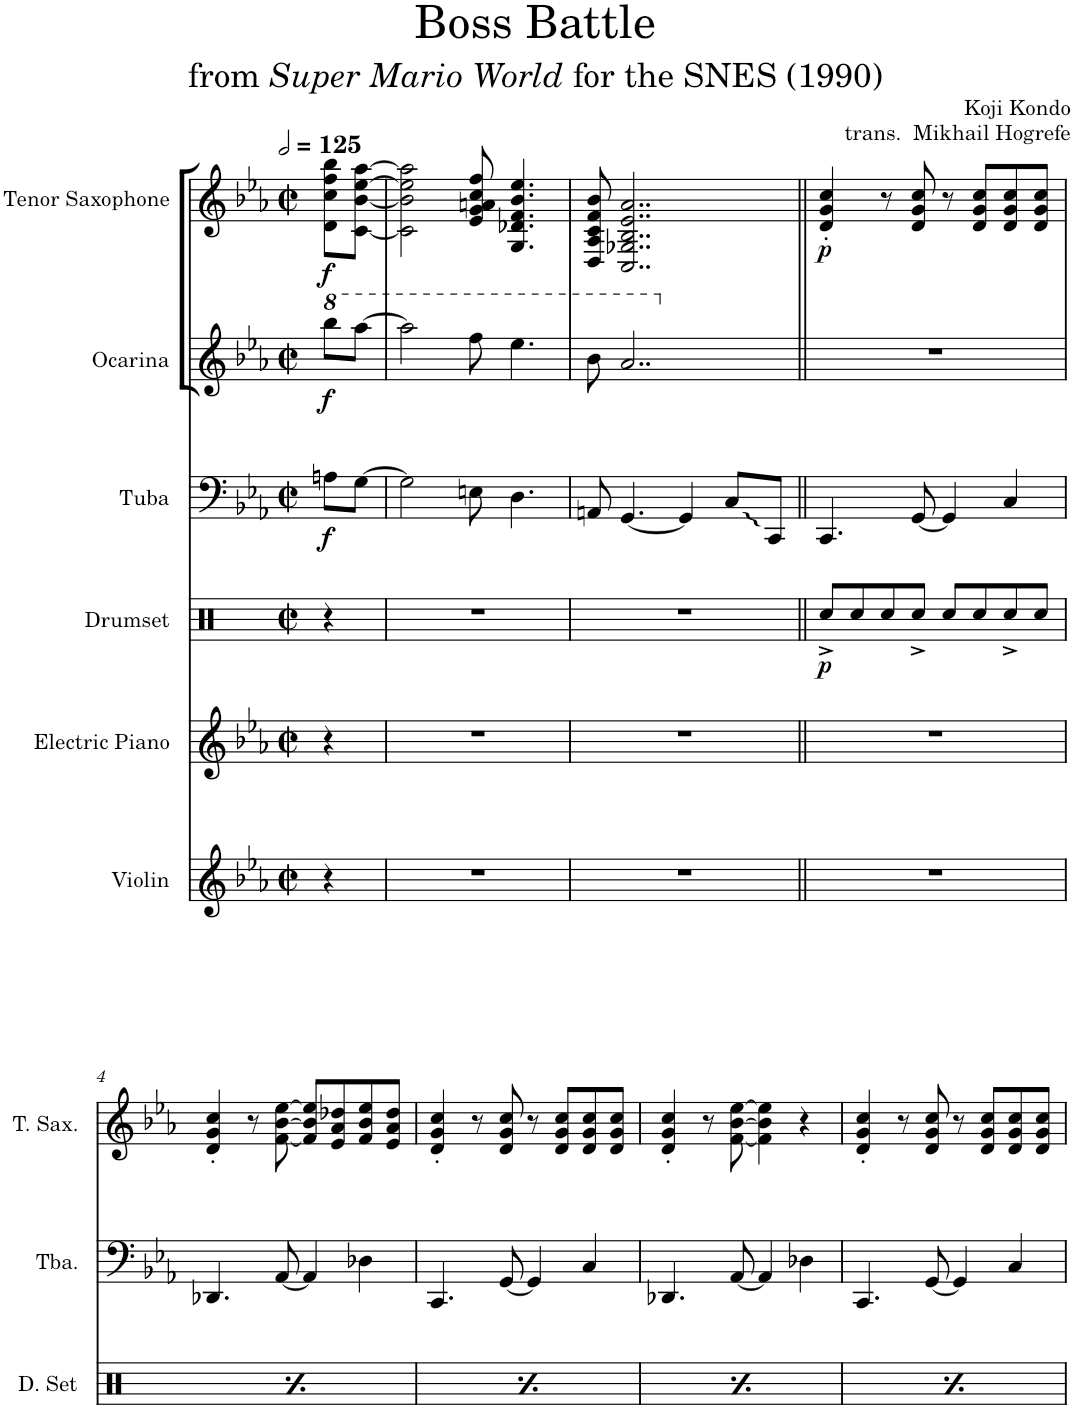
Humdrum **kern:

**kern	**kern	**kern	**dynam	**kern	**dynam	**kern	**dynam	**kern	**dynam
*part6	*part5	*part4	*part4	*part3	*part3	*part2	*part2	*part1	*part1
*staff6	*staff5	*staff4	*staff4	*staff3	*staff3	*staff2	*staff2	*staff1	*staff1
*I"Violin	*I"Electric Piano	*I"Drumset	*	*I"Tuba	*	*I"Ocarina	*	*I"Tenor Saxophone	*
*I'Vln.	*I'El. Pno.	*I'D. Set	*	*I'Tba.	*	*I'Oc.	*	*I'T. Sax.	*
*clefG2	*clefG2	*clefX	*	*clefF4	*	*clefG2	*	*clefG2	*
*	*	*	*	*	*	*	*	*Trd8c14	*
*k[b-e-a-]	*k[b-e-a-]	*k[]	*	*k[b-e-a-]	*	*k[b-e-a-]	*	*k[b-e-a-]	*
*M2/2	*M2/2	*M2/2	*	*M2/2	*	*M2/2	*	*M2/2	*
*met(c|)	*met(c|)	*met(c|)	*	*met(c|)	*	*met(c|)	*	*met(c|)	*
*MM250	*MM250	*MM250	*	*MM250	*	*MM250	*	*MM250	*
*	*	*	*	*	*	*8va	*	*	*
=	=	=	=	=	=	=	=	=	=
!	!	!	!	!	!LO:DY:b	!	!LO:DY:b	!	!LO:DY:b
4r	4r	4r	.	8An\L	f	8bbb-\L	f	8d\ 8cc\ 8ff\ 8bb-\L	f
.	.	.	.	[8G\J	.	[8aaa-\J	.	[8c\ [8b-\ [8ee-\ [8aa-\J	.
=1	=1	=1	=1	=1	=1	=1	=1	=1	=1
1r	1r	1r	.	2G\]	.	2aaa-\]	.	2c\] 2b-\] 2ee-\] 2aa-\]	.
.	.	.	.	8En\	.	8fff\	.	8e-/ 8g/ 8an/ 8cc/ 8ff/	.
.	.	.	.	4.D\	.	4.eee-\	.	4.G/ 4.d-X/ 4.f/ 4.b-/ 4.ee-/	.
=2	=2	=2	=2	=2	=2	=2	=2	=2	=2
1r	1r	1r	.	8AAn/	.	8bb-\	.	8D/ 8A-/ 8c/ 8f/ 8b-/	.
.	.	.	.	[4.GG/	.	2..aa-/	.	2..C/ 2..G-X/ 2..B-/ 2..e-/ 2..a-/	.
.	.	.	.	4GG/]	.	.	.	.	.
.	.	.	.	8C/L	.	.	.	.	.
.	.	.	.	8CC/J	.	.	.	.	.
=3||	=3||	=3||	=3||	=3||	=3||	=3||	=3||	=3||	=3||
*	*	*	*	*	*	*X8va	*	*	*
!	!	!	!LO:DY:b	!	!	!	!	!	!LO:DY:b
1r	1r	8Rcc^/L	p	4.CC/	.	1r	.	4d/' 4g/' 4cc/'	p
.	.	8Rcc/	.	.	.	.	.	.	.
.	.	8Rcc/	.	.	.	.	.	8r	.
.	.	8Rcc^/J	.	[8GG/	.	.	.	8d/ 8g/ 8cc/	.
.	.	8Rcc/L	.	4GG/]	.	.	.	8r	.
.	.	8Rcc/	.	.	.	.	.	8d/ 8g/ 8cc/L	.
.	.	8Rcc^/	.	4C/	.	.	.	8d/ 8g/ 8cc/	.
.	.	8Rcc/J	.	.	.	.	.	8d/ 8g/ 8cc/J	.
!!LO:LB:g=z
=4	=4	=4	=4	=4	=4	=4	=4	=4	=4
!	!	!	!LO:DY:b	!	!	!	!	!	!
1r	1r	8Rcc^/L	p	4.DD-X/	.	1r	.	4d/' 4g/' 4cc/'	.
.	.	8Rcc/	.	.	.	.	.	.	.
.	.	8Rcc/	.	.	.	.	.	8r	.
.	.	8Rcc^/J	.	[8AA-/	.	.	.	[8f\ [8b-\ [8ee-\	.
.	.	8Rcc/L	.	4AA-/]	.	.	.	8f/] 8b-/] 8ee-/]L	.
.	.	8Rcc/	.	.	.	.	.	8e-/ 8a-/ 8dd-X/	.
.	.	8Rcc^/	.	4D-X\	.	.	.	8f/ 8b-/ 8ee-/	.
.	.	8Rcc/J	.	.	.	.	.	8e-/ 8a-/ 8dd-/J	.
=5	=5	=5	=5	=5	=5	=5	=5	=5	=5
!	!	!	!LO:DY:b	!	!	!	!	!	!
1r	1r	8Rcc^/L	p	4.CC/	.	1r	.	4d/' 4g/' 4cc/'	.
.	.	8Rcc/	.	.	.	.	.	.	.
.	.	8Rcc/	.	.	.	.	.	8r	.
.	.	8Rcc^/J	.	[8GG/	.	.	.	8d/ 8g/ 8cc/	.
.	.	8Rcc/L	.	4GG/]	.	.	.	8r	.
.	.	8Rcc/	.	.	.	.	.	8d/ 8g/ 8cc/L	.
.	.	8Rcc^/	.	4C/	.	.	.	8d/ 8g/ 8cc/	.
.	.	8Rcc/J	.	.	.	.	.	8d/ 8g/ 8cc/J	.
=6	=6	=6	=6	=6	=6	=6	=6	=6	=6
!	!	!	!LO:DY:b	!	!	!	!	!	!
1r	1r	8Rcc^/L	p	4.DD-X/	.	1r	.	4d/' 4g/' 4cc/'	.
.	.	8Rcc/	.	.	.	.	.	.	.
.	.	8Rcc/	.	.	.	.	.	8r	.
.	.	8Rcc^/J	.	[8AA-/	.	.	.	[8f\ [8b-\ [8ee-\	.
.	.	8Rcc/L	.	4AA-/]	.	.	.	4f\] 4b-\] 4ee-\]	.
.	.	8Rcc/	.	.	.	.	.	.	.
.	.	8Rcc^/	.	4D-X\	.	.	.	4r	.
.	.	8Rcc/J	.	.	.	.	.	.	.
=7	=7	=7	=7	=7	=7	=7	=7	=7	=7
!	!	!	!LO:DY:b	!	!	!	!	!	!
1r	1r	8Rcc^/L	p	4.CC/	.	1r	.	4d/' 4g/' 4cc/'	.
.	.	8Rcc/	.	.	.	.	.	.	.
.	.	8Rcc/	.	.	.	.	.	8r	.
.	.	8Rcc^/J	.	[8GG/	.	.	.	8d/ 8g/ 8cc/	.
.	.	8Rcc/L	.	4GG/]	.	.	.	8r	.
.	.	8Rcc/	.	.	.	.	.	8d/ 8g/ 8cc/L	.
.	.	8Rcc^/	.	4C/	.	.	.	8d/ 8g/ 8cc/	.
.	.	8Rcc/J	.	.	.	.	.	8d/ 8g/ 8cc/J	.
=	=	=	=	=	=	=	=	=	=
*-	*-	*-	*-	*-	*-	*-	*-	*-	*-
